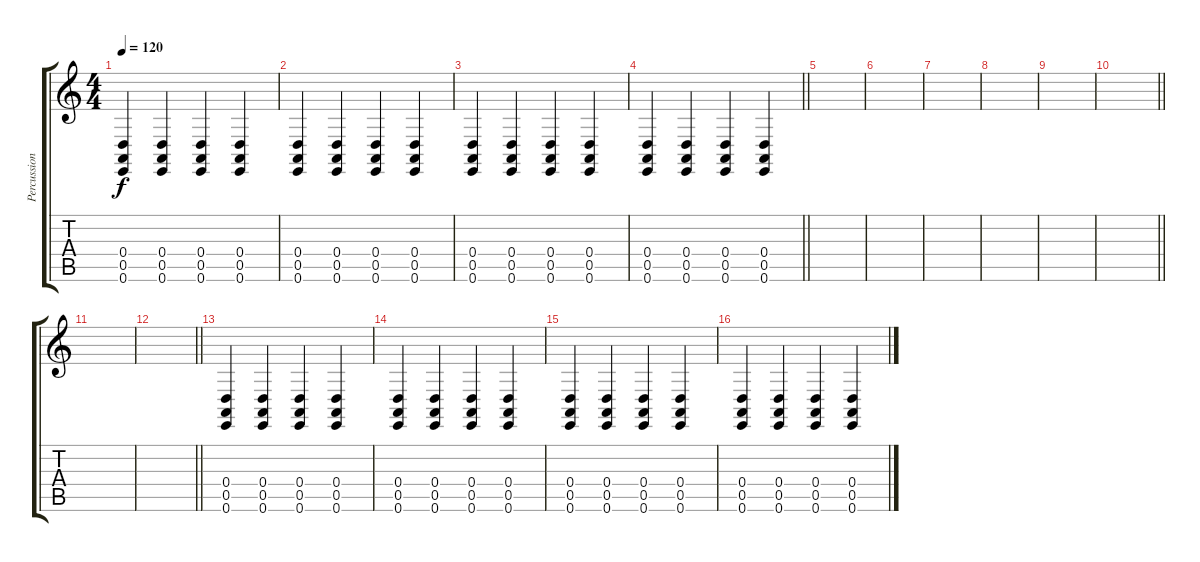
\track ("Percussion" "Percussion") {instrument melodictom}
\staff {score tabs}
\tuning (E4 B3 G3 D3 A2 E2) {hide}
\ts (4 4)
\tempo 120
\clef g2
\ks c
(0.4 0.5 0.6).4{dy f} (0.4 0.5 0.6).4 (0.4 0.5 0.6).4 (0.4 0.5 0.6).4 |
(0.4 0.5 0.6).4 (0.4 0.5 0.6).4 (0.4 0.5 0.6).4 (0.4 0.5 0.6).4 |
(0.4 0.5 0.6).4 (0.4 0.5 0.6).4 (0.4 0.5 0.6).4 (0.4 0.5 0.6).4 |
\barLineRight lightlight
(0.4 0.5 0.6).4 (0.4 0.5 0.6).4 (0.4 0.5 0.6).4 (0.4 0.5 0.6).4 |
\section ("" "")
|
|
|
|
|
\barLineRight lightlight
|
\section ("" "")
|
\barLineRight lightlight
|
\section ("" "")
(0.4 0.5 0.6).4 (0.4 0.5 0.6).4 (0.4 0.5 0.6).4 (0.4 0.5 0.6).4 |
(0.4 0.5 0.6).4 (0.4 0.5 0.6).4 (0.4 0.5 0.6).4 (0.4 0.5 0.6).4 |
(0.4 0.5 0.6).4 (0.4 0.5 0.6).4 (0.4 0.5 0.6).4 (0.4 0.5 0.6).4 |
(0.4 0.5 0.6).4 (0.4 0.5 0.6).4 (0.4 0.5 0.6).4 (0.4 0.5 0.6).4
